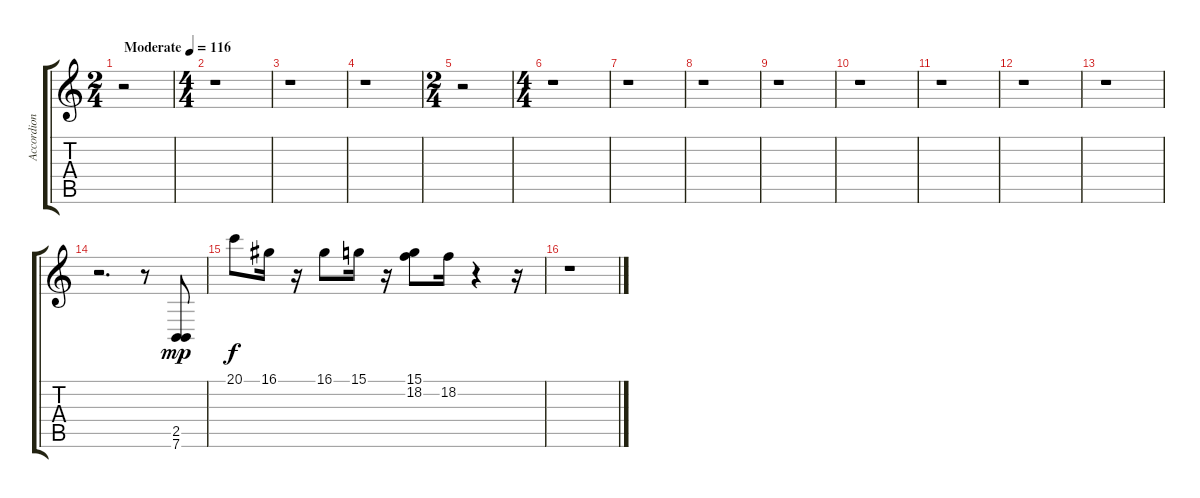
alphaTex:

\track ("Accordion" "Accordion") {instrument accordion}
\staff {score tabs}
\tuning (E4 B3 G3 D3 A2 E2) {hide}
\ts (2 4)
\tempo (116 "Moderate")
\clef g2
\ks c
r.2{dy mp instrument accordion} |
\ts (4 4)
r.1 |
r.1 |
r.1 |
\ts (2 4)
r.2 |
\ts (4 4)
r.1 |
r.1 |
r.1 |
r.1 |
r.1 |
r.1 |
r.1 |
r.1 |
r.2{d} r.8 (2.5 7.6).8 |
20.1.8{dy f} 16.1.16 r.16 16.1.8 15.1.16 r.16 (15.1 18.2).8 18.2.16 r.4 r.16 |
r.1
